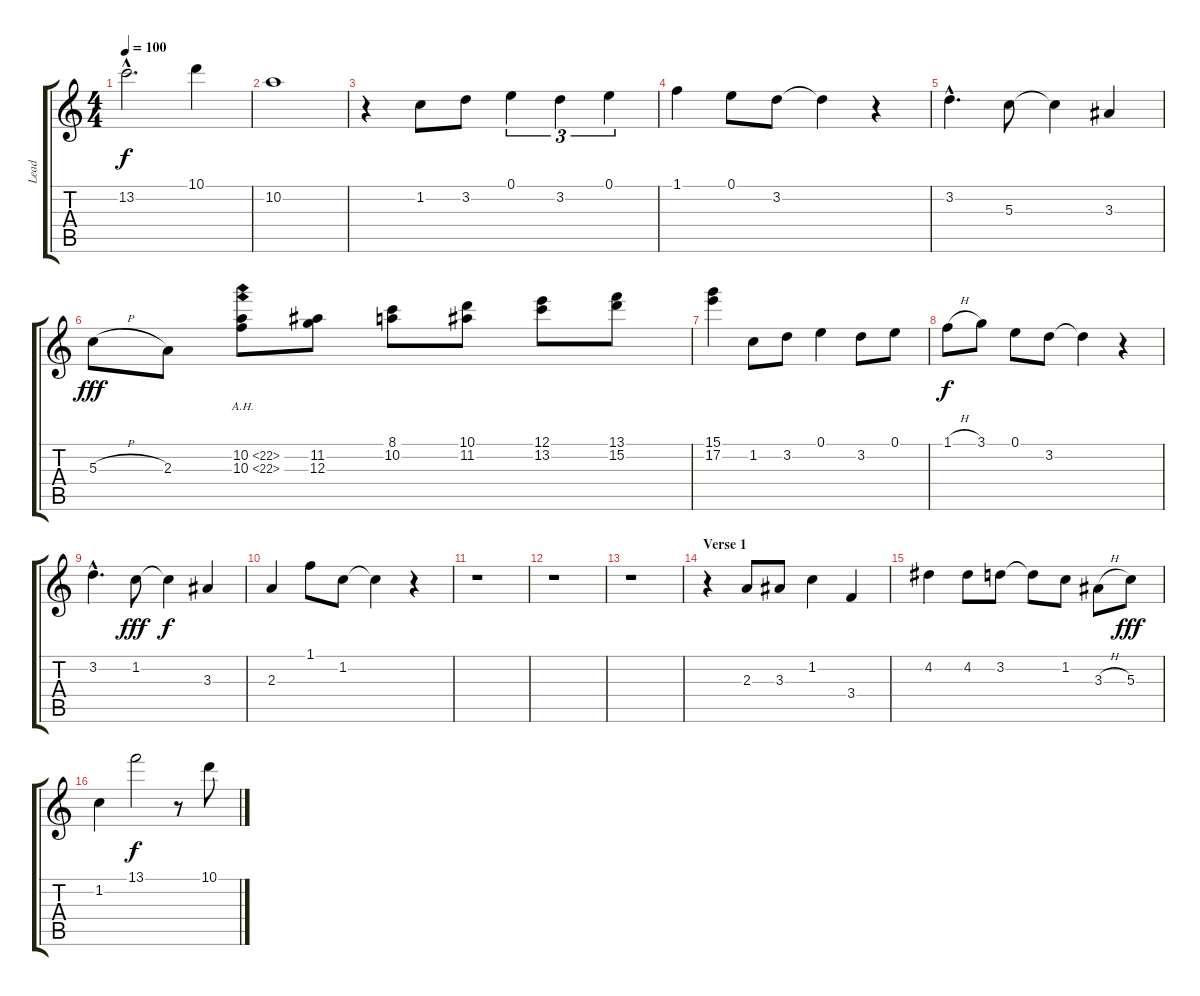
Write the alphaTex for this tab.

\track ("Lead" "Lead") {instrument overdrivenguitar}
\staff {score tabs}
\tuning (E4 B3 G3 D3 A2 E2) {hide}
\ts (4 4)
\tempo 100
\clef g2
\ks c
13.2{hac}.2{d dy f} 10.1.4 |
10.2.1 |
r.4{volume 13 instrument synthbrass2} 1.2.8 3.2.8 0.1.4{tu (3 2)} 3.2.4{tu (3 2)} 0.1.4{tu (3 2)} |
1.1.4 0.1.8 3.2.8 3.2{t}.4 r.4 |
3.2{hac}.4{d} 5.3.8 5.3{t}.4 3.3.4 |
5.3{h}.8{dy fff} 2.3.8 (10.2{ah 12} 10.3{ah 12}).8{volume 13 instrument overdrivenguitar} (11.2 12.3).8 (8.1 10.2).8 (10.1 11.2).8 (12.1 13.2).8 (13.1 15.2).8 |
(15.1 17.2).4 1.2.8{instrument synthbrass2} 3.2.8 0.1.4 3.2.8 0.1.8 |
1.1{h}.8{dy f instrument synthbrass2} 3.1.8 0.1.8 3.2.8 3.2{t}.4 r.4 |
3.2{hac}.4{d} 1.2.8{dy fff} 1.2{t}.4{dy f} 3.3.4 |
2.3.4 1.1.8 1.2.8 1.2{t}.4 r.4 |
r.1 |
r.1 |
r.1 |
\section ("" "Verse 1")
r.4 2.3.8 3.3.8 1.2.4 3.4.4 |
4.2.4 4.2.8 3.2.8 3.2{t}.8 1.2.8 3.3{h}.8 5.3.8{dy fff} |
1.2.4 13.1.2{dy f volume 14 instrument overdrivenguitar} r.8 10.1.8
